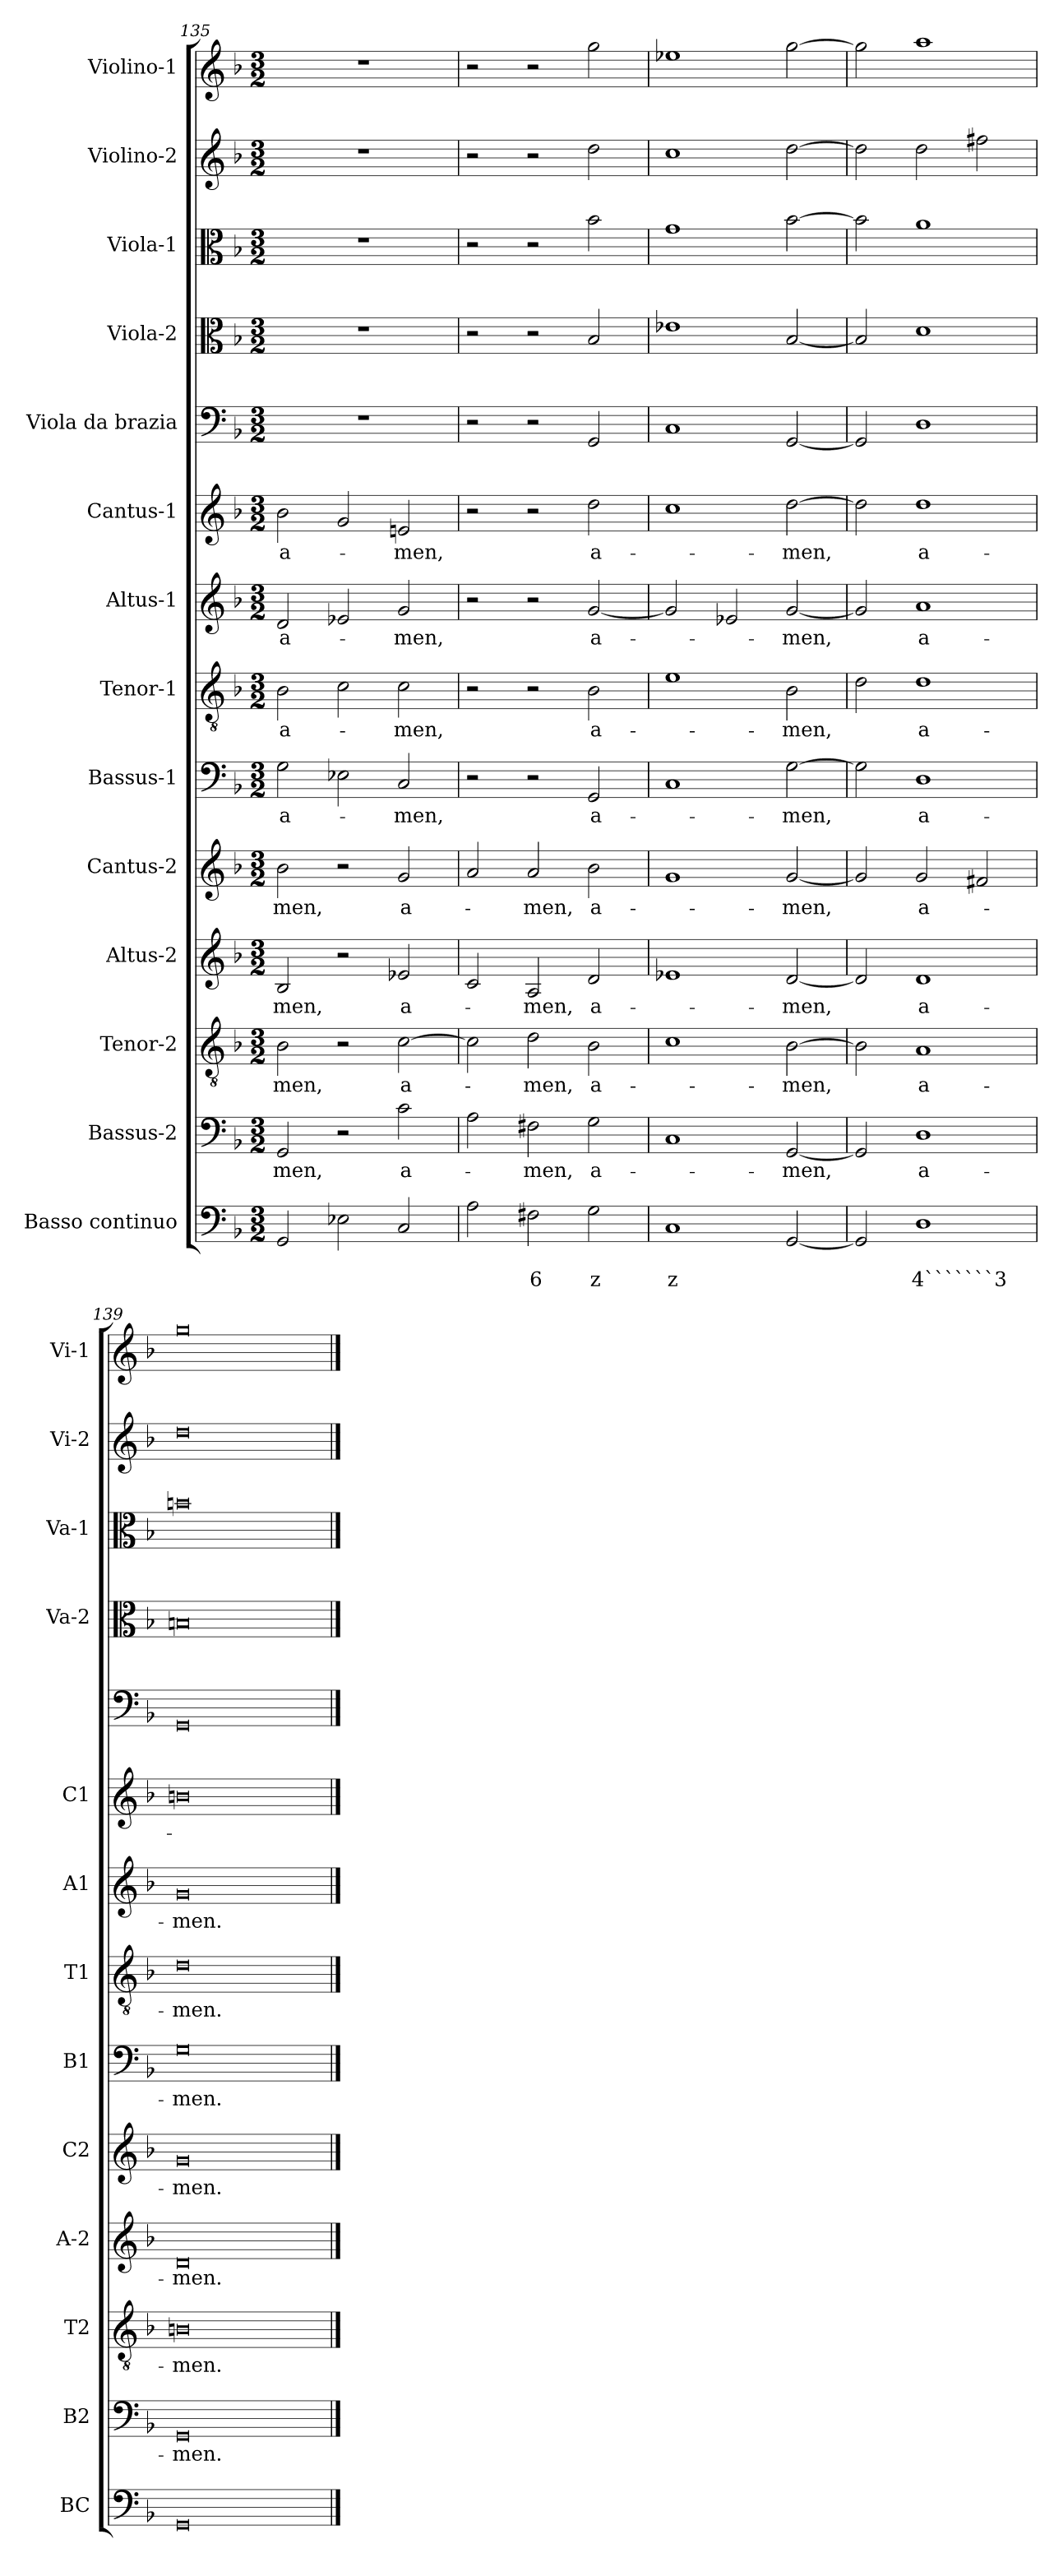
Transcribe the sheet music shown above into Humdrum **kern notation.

**kern	**text	**text	**kern	**text	**kern	**text	**kern	**text	**kern	**text	**kern	**text	**kern	**text	**kern	**text	**kern	**text	**kern	**kern	**kern	**kern	**kern
*part14	*part14	*part14	*part13	*part13	*part12	*part12	*part11	*part11	*part10	*part10	*part9	*part9	*part8	*part8	*part7	*part7	*part6	*part6	*part5	*part4	*part3	*part2	*part1
*staff14	*staff14	*staff14	*staff13	*staff13	*staff12	*staff12	*staff11	*staff11	*staff10	*staff10	*staff9	*staff9	*staff8	*staff8	*staff7	*staff7	*staff6	*staff6	*staff5	*staff4	*staff3	*staff2	*staff1
*I"Basso continuo	*	*	*I"Bassus-2	*	*I"Tenor-2	*	*I"Altus-2	*	*I"Cantus-2	*	*I"Bassus-1	*	*I"Tenor-1	*	*I"Altus-1	*	*I"Cantus-1	*	*I"Viola  da brazia	*I"Viola-2	*I"Viola-1	*I"Violino-2	*I"Violino-1
*I'BC	*	*	*I'B2	*	*I'T2	*	*I'A-2	*	*I'C2	*	*I'B1	*	*I'T1	*	*I'A1	*	*I'C1	*	*	*I'Va-2	*I'Va-1	*I'Vi-2	*I'Vi-1
!!LO:PB:g=z
*clefF4	*	*	*clefF4	*	*clefGv2	*	*clefG2	*	*clefG2	*	*clefF4	*	*clefGv2	*	*clefG2	*	*clefG2	*	*clefF4	*clefC3	*clefC3	*clefG2	*clefG2
*k[b-]	*	*	*k[b-]	*	*k[b-]	*	*k[b-]	*	*k[b-]	*	*k[b-]	*	*k[b-]	*	*k[b-]	*	*k[b-]	*	*k[b-]	*k[b-]	*k[b-]	*k[b-]	*k[b-]
*F:	*	*	*F:	*	*F:	*	*F:	*	*F:	*	*F:	*	*F:	*	*F:	*	*F:	*	*F:	*F:	*F:	*F:	*F:
*M3/2	*	*	*M3/2	*	*M3/2	*	*M3/2	*	*M3/2	*	*M3/2	*	*M3/2	*	*M3/2	*	*M3/2	*	*M3/2	*M3/2	*M3/2	*M3/2	*M3/2
=135	=135	=135	=135	=135	=135	=135	=135	=135	=135	=135	=135	=135	=135	=135	=135	=135	=135	=135	=135	=135	=135	=135	=135
!	!	!	!	!LO:LY:b	!	!LO:LY:b	!	!LO:LY:b	!	!LO:LY:b	!	!LO:LY:b	!	!LO:LY:b	!	!LO:LY:b	!	!LO:LY:b	!	!	!	!	!
2GG/	.	.	2GG/	-men,	2B-\	-men,	2B-/	-men,	2b-\	-men,	2G\	a-	2B-\	a-	2d/	a-	2b-\	a-	1.r	1.r	1.r	1.r	1.r
2E-X\	.	.	2r	.	2r	.	2r	.	2r	.	2E-X\	.	2c\	.	2e-X/	.	2g/	.	.	.	.	.	.
!	!	!	!	!LO:LY:b	!	!LO:LY:b	!	!LO:LY:b	!	!LO:LY:b	!	!LO:LY:b	!	!LO:LY:b	!	!LO:LY:b	!	!LO:LY:b	!	!	!	!	!
2C/	.	.	2c\	a-	[2c\	a-	2e-X/	a-	2g/	a-	2C/	-men,	2c\	-men,	2g/	-men,	2eni/	-men,	.	.	.	.	.
=136	=136	=136	=136	=136	=136	=136	=136	=136	=136	=136	=136	=136	=136	=136	=136	=136	=136	=136	=136	=136	=136	=136	=136
2A\	.	.	2A\	.	2c\]	.	2c/	.	2a/	.	2r	.	2r	.	2r	.	2r	.	2r	2r	2r	2r	2r
!	!	!LO:LY:b	!	!LO:LY:b	!	!LO:LY:b	!	!LO:LY:b	!	!LO:LY:b	!	!	!	!	!	!	!	!	!	!	!	!	!
2F#X\	.	6	2F#X\	-men,	2d\	-men,	2A/	-men,	2a/	-men,	2r	.	2r	.	2r	.	2r	.	2r	2r	2r	2r	2r
!	!	!LO:LY:b	!	!LO:LY:b	!	!LO:LY:b	!	!LO:LY:b	!	!LO:LY:b	!	!LO:LY:b	!	!LO:LY:b	!	!LO:LY:b	!	!LO:LY:b	!	!	!	!	!
2G\	.	z	2G\	a-	2B-\	a-	2d/	a-	2b-\	a-	2GG/	a-	2B-\	a-	[2g/	a-	2dd\	a-	2GG/	2B-/	2b-\	2dd\	2gg\
=137	=137	=137	=137	=137	=137	=137	=137	=137	=137	=137	=137	=137	=137	=137	=137	=137	=137	=137	=137	=137	=137	=137	=137
!	!	!LO:LY:b	!	!	!	!	!	!	!	!	!	!	!	!	!	!	!	!	!	!	!	!	!
1C	.	z	1C	.	1c	.	1e-X	.	1g	.	1C	.	1e	.	2g/]	.	1cc	.	1C	1e-X	1g	1cc	1ee-X
.	.	.	.	.	.	.	.	.	.	.	.	.	.	.	2e-X/	.	.	.	.	.	.	.	.
!	!	!	!	!LO:LY:b	!	!LO:LY:b	!	!LO:LY:b	!	!LO:LY:b	!	!LO:LY:b	!	!LO:LY:b	!	!LO:LY:b	!	!LO:LY:b	!	!	!	!	!
[2GG/	.	.	[2GG/	-men,	[2B-\	-men,	[2d/	-men,	[2g/	-men,	[2G\	-men,	2B-\	-men,	[2g/	-men,	[2dd\	-men,	[2GG/	[2B-/	[2b-\	[2dd\	[2gg\
=138	=138	=138	=138	=138	=138	=138	=138	=138	=138	=138	=138	=138	=138	=138	=138	=138	=138	=138	=138	=138	=138	=138	=138
2GG/]	.	.	2GG/]	.	2B-\]	.	2d/]	.	2g/]	.	2G\]	.	2d\	.	2g/]	.	2dd\]	.	2GG/]	2B-/]	2b-\]	2dd\]	2gg\]
!	!	!LO:LY:b	!	!LO:LY:b	!	!LO:LY:b	!	!LO:LY:b	!	!LO:LY:b	!	!LO:LY:b	!	!LO:LY:b	!	!LO:LY:b	!	!LO:LY:b	!	!	!	!	!
1D	.	4```````3	1D	a-	1A	a-	1d	a-	2g/	a-	1D	a-	1d	a-	1a	a-	1dd	a-	1D	1d	1a	2dd\	1aa
.	.	.	.	.	.	.	.	.	2f#X/	.	.	.	.	.	.	.	.	.	.	.	.	2ff#X\	.
=139	=139	=139	=139	=139	=139	=139	=139	=139	=139	=139	=139	=139	=139	=139	=139	=139	=139	=139	=139	=139	=139	=139	=139
!	!	!	!	!LO:LY:b	!	!LO:LY:b	!	!LO:LY:b	!	!LO:LY:b	!	!LO:LY:b	!	!LO:LY:b	!	!LO:LY:b	!	!	!	!	!	!	!
0GG	.	.	0GG	-men.	0Bn	-men.	0d	-men.	0g	-men.	0G	-men.	0d	-men.	0g	-men.	0bn	.	0GG	0Bn	0bn	0dd	0gg
==	==	==	==	==	==	==	==	==	==	==	==	==	==	==	==	==	==	==	==	==	==	==	==
*-	*-	*-	*-	*-	*-	*-	*-	*-	*-	*-	*-	*-	*-	*-	*-	*-	*-	*-	*-	*-	*-	*-	*-
